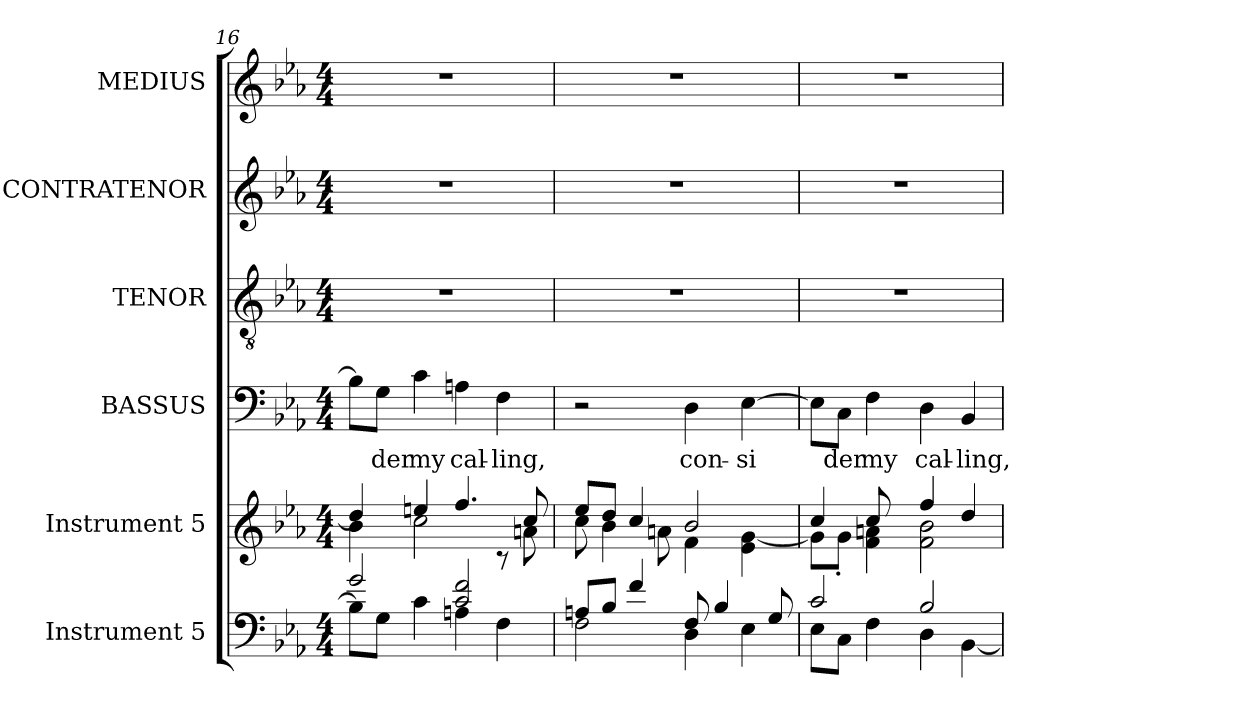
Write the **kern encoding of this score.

**kern	**kern	**kern	**text	**kern	**kern	**kern
*part6	*part5	*part4	*part4	*part3	*part2	*part1
*staff6	*staff5	*staff4	*staff4	*staff3	*staff2	*staff1
*I"Instrument 5	*I"Instrument 5	*I"BASSUS	*	*I"TENOR	*I"CONTRATENOR	*I"MEDIUS
*	*	*I'B	*	*I'T	*I'A	*I'S
*clefF4	*clefG2	*clefF4	*	*clefGv2	*clefG2	*clefG2
*k[b-e-a-]	*k[b-e-a-]	*k[b-e-a-]	*	*k[b-e-a-]	*k[b-e-a-]	*k[b-e-a-]
*E-:	*E-:	*E-:	*	*E-:	*E-:	*E-:
*M4/4	*M4/4	*M4/4	*	*M4/4	*M4/4	*M4/4
=16	=16	=16	=16	=16	=16	=16
*^	*^	*	*	*	*	*
!	!	!	!	!	!LO:LY:b	!	!	!
2g/	8B-\L]	4dd/]	4b-\	8B-\L]	--	1r	1r	1r
!	!	!	!	!	!LO:LY:b	!	!	!
.	8G\J	.	.	8G\J	-der	.	.	.
!	!	!	!	!	!LO:LY:b	!	!	!
.	4c\	4een/	2cc\	4c\	my	.	.	.
!	!	!	!	!	!LO:LY:b	!	!	!
2f/ 2c/	4An\	4.ff/	.	4An\	cal-	.	.	.
!	!	!	!	!	!LO:LY:b	!	!	!
.	4F\	.	8rc	4F\	-ling,	.	.	.
.	.	8cc/	8an\	.	.	.	.	.
=17	=17	=17	=17	=17	=17	=17	=17	=17
8An/L	2F\	8ee-/L	8cc\	2r	.	1r	1r	1r
8B-/J	.	8dd/J	4b-\	.	.	.	.	.
4f/	.	4cc/	.	.	.	.	.	.
.	.	.	8an\	.	.	.	.	.
!	!	!	!	!	!LO:LY:b	!	!	!
8F/	4D\	2b-/	4f\	4D\	con-	.	.	.
4B-/	.	.	.	.	.	.	.	.
!	!	!	!	!	!LO:LY:b	!	!	!
.	4E-\	.	[<4g\ 4e-\	[<4E-\	-si-	.	.	.
8G/	.	.	.	.	.	.	.	.
!!LO:LB:g=z
=18	=18	=18	=18	=18	=18	=18	=18	=18
!	!	!	!	!	!LO:LY:b	!	!	!
2c/	8E-\L	4cc/	8g\L]	8E-\L]	--	1r	1r	1r
!	!	!	!	!	!LO:LY:b	!	!	!
.	8C\J	.	8g'>\J	8C\J	-der	.	.	.
!	!	!	!	!	!LO:LY:b	!	!	!
.	4F\	8cc/	4f\ 4an\	4F\	my	.	.	.
.	.	8ryy	.	.	.	.	.	.
!	!	!	!	!	!LO:LY:b	!	!	!
2B-/	4D\	4ff/	2f\ 2b-\	4D\	cal-	.	.	.
!	!	!	!	!	!LO:LY:b	!	!	!
.	[<4BB-\	4dd/	.	4BB-/	-ling,	.	.	.
*v	*v	*	*	*	*	*	*	*
*	*v	*v	*	*	*	*	*
=	=	=	=	=	=	=
*-	*-	*-	*-	*-	*-	*-
